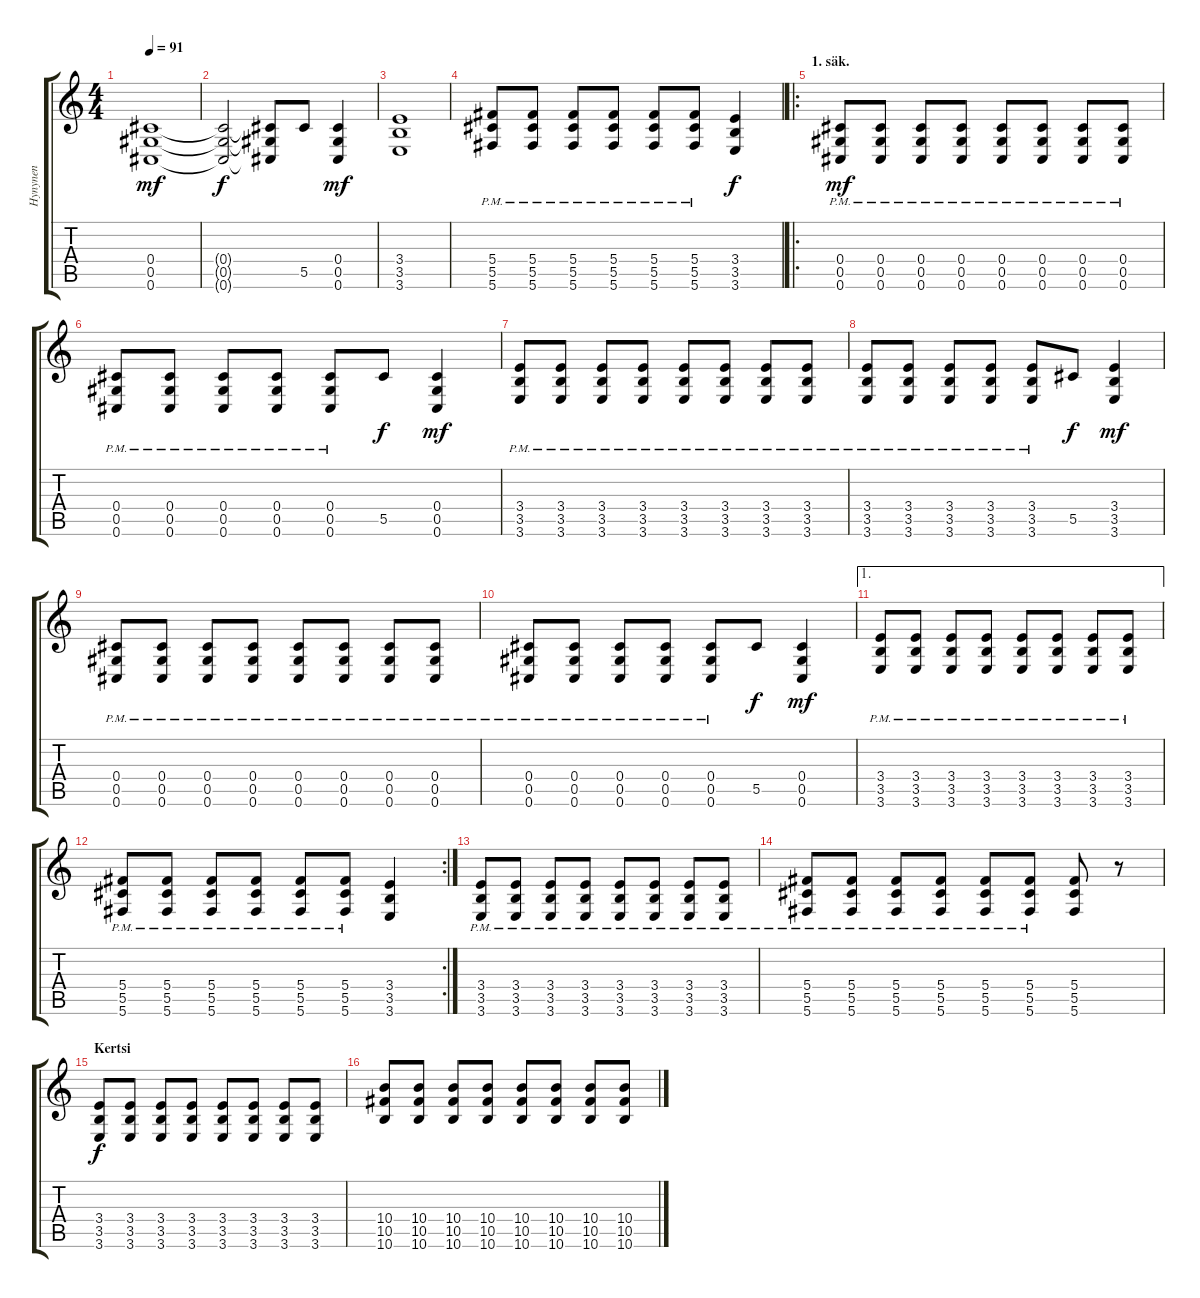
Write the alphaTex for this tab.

\track ("Hynynen" "Hynynen") {instrument distortionguitar}
\staff {score tabs}
\tuning (Eb4 Bb3 Gb3 Db3 Ab2 Db2) {hide}
\ts (4 4)
\tempo 91
\clef g2
\ks c
(0.4 0.5 0.6).1{dy mf} |
(0.4{t} 0.5{t} 0.6{t}).2{dy f} (0.4{t} 0.5{t} 0.6{t}).8 5.5.8 (0.4 0.5 0.6).4{dy mf} |
(3.4 3.5 3.6).1 |
(5.4{pm} 5.5 5.6).8 (5.4{pm} 5.5 5.6).8 (5.4{pm} 5.5 5.6).8 (5.4{pm} 5.5 5.6).8 (5.4{pm} 5.5 5.6).8 (5.4{pm} 5.5 5.6).8 (3.4 3.5 3.6).4{dy f} |
\ro
\section ("" "1. säk.")
(0.4{pm} 0.5 0.6).8{dy mf} (0.4{pm} 0.5 0.6).8 (0.4{pm} 0.5 0.6).8 (0.4{pm} 0.5 0.6).8 (0.4{pm} 0.5 0.6).8 (0.4{pm} 0.5 0.6).8 (0.4{pm} 0.5 0.6).8 (0.4{pm} 0.5 0.6).8 |
(0.4{pm} 0.5 0.6).8 (0.4{pm} 0.5 0.6).8 (0.4{pm} 0.5 0.6).8 (0.4{pm} 0.5 0.6).8 (0.4{pm} 0.5 0.6).8 5.5.8{dy f} (0.4 0.5 0.6).4{dy mf} |
(3.4{pm} 3.5 3.6).8 (3.4{pm} 3.5 3.6).8 (3.4{pm} 3.5 3.6).8 (3.4{pm} 3.5 3.6).8 (3.4{pm} 3.5 3.6).8 (3.4{pm} 3.5 3.6).8 (3.4{pm} 3.5 3.6).8 (3.4{pm} 3.5 3.6).8 |
(3.4{pm} 3.5 3.6).8 (3.4{pm} 3.5 3.6).8 (3.4{pm} 3.5 3.6).8 (3.4{pm} 3.5 3.6).8 (3.4{pm} 3.5 3.6).8 5.5.8{dy f} (3.4 3.5 3.6).4{dy mf} |
(0.4{pm} 0.5 0.6).8 (0.4{pm} 0.5 0.6).8 (0.4{pm} 0.5 0.6).8 (0.4{pm} 0.5 0.6).8 (0.4{pm} 0.5 0.6).8 (0.4{pm} 0.5 0.6).8 (0.4{pm} 0.5 0.6).8 (0.4{pm} 0.5 0.6).8 |
(0.4{pm} 0.5 0.6).8 (0.4{pm} 0.5 0.6).8 (0.4{pm} 0.5 0.6).8 (0.4{pm} 0.5 0.6).8 (0.4{pm} 0.5 0.6).8 5.5.8{dy f} (0.4 0.5 0.6).4{dy mf} |
\ae 1
(3.4{pm} 3.5 3.6).8 (3.4{pm} 3.5 3.6).8 (3.4{pm} 3.5 3.6).8 (3.4{pm} 3.5 3.6).8 (3.4{pm} 3.5 3.6).8 (3.4{pm} 3.5 3.6).8 (3.4{pm} 3.5 3.6).8 (3.4{pm} 3.5 3.6).8 |
\rc 2
(5.4{pm} 5.5 5.6).8 (5.4{pm} 5.5 5.6).8 (5.4{pm} 5.5 5.6).8 (5.4{pm} 5.5 5.6).8 (5.4{pm} 5.5 5.6).8 (5.4{pm} 5.5 5.6).8 (3.4 3.5 3.6).4 |
(3.4{pm} 3.5 3.6).8 (3.4{pm} 3.5 3.6).8 (3.4{pm} 3.5 3.6).8 (3.4{pm} 3.5 3.6).8 (3.4{pm} 3.5 3.6).8 (3.4{pm} 3.5 3.6).8 (3.4{pm} 3.5 3.6).8 (3.4{pm} 3.5 3.6).8 |
(5.4{pm} 5.5 5.6).8 (5.4{pm} 5.5 5.6).8 (5.4{pm} 5.5 5.6).8 (5.4{pm} 5.5 5.6).8 (5.4{pm} 5.5 5.6).8 (5.4{pm} 5.5 5.6).8 (5.4 5.5 5.6).8 r.8 |
\section ("" "Kertsi")
(3.4 3.5 3.6).8{dy f} (3.4 3.5 3.6).8 (3.4 3.5 3.6).8 (3.4 3.5 3.6).8 (3.4 3.5 3.6).8 (3.4 3.5 3.6).8 (3.4 3.5 3.6).8 (3.4 3.5 3.6).8 |
(10.4 10.5 10.6).8 (10.4 10.5 10.6).8 (10.4 10.5 10.6).8 (10.4 10.5 10.6).8 (10.4 10.5 10.6).8 (10.4 10.5 10.6).8 (10.4 10.5 10.6).8 (10.4 10.5 10.6).8
